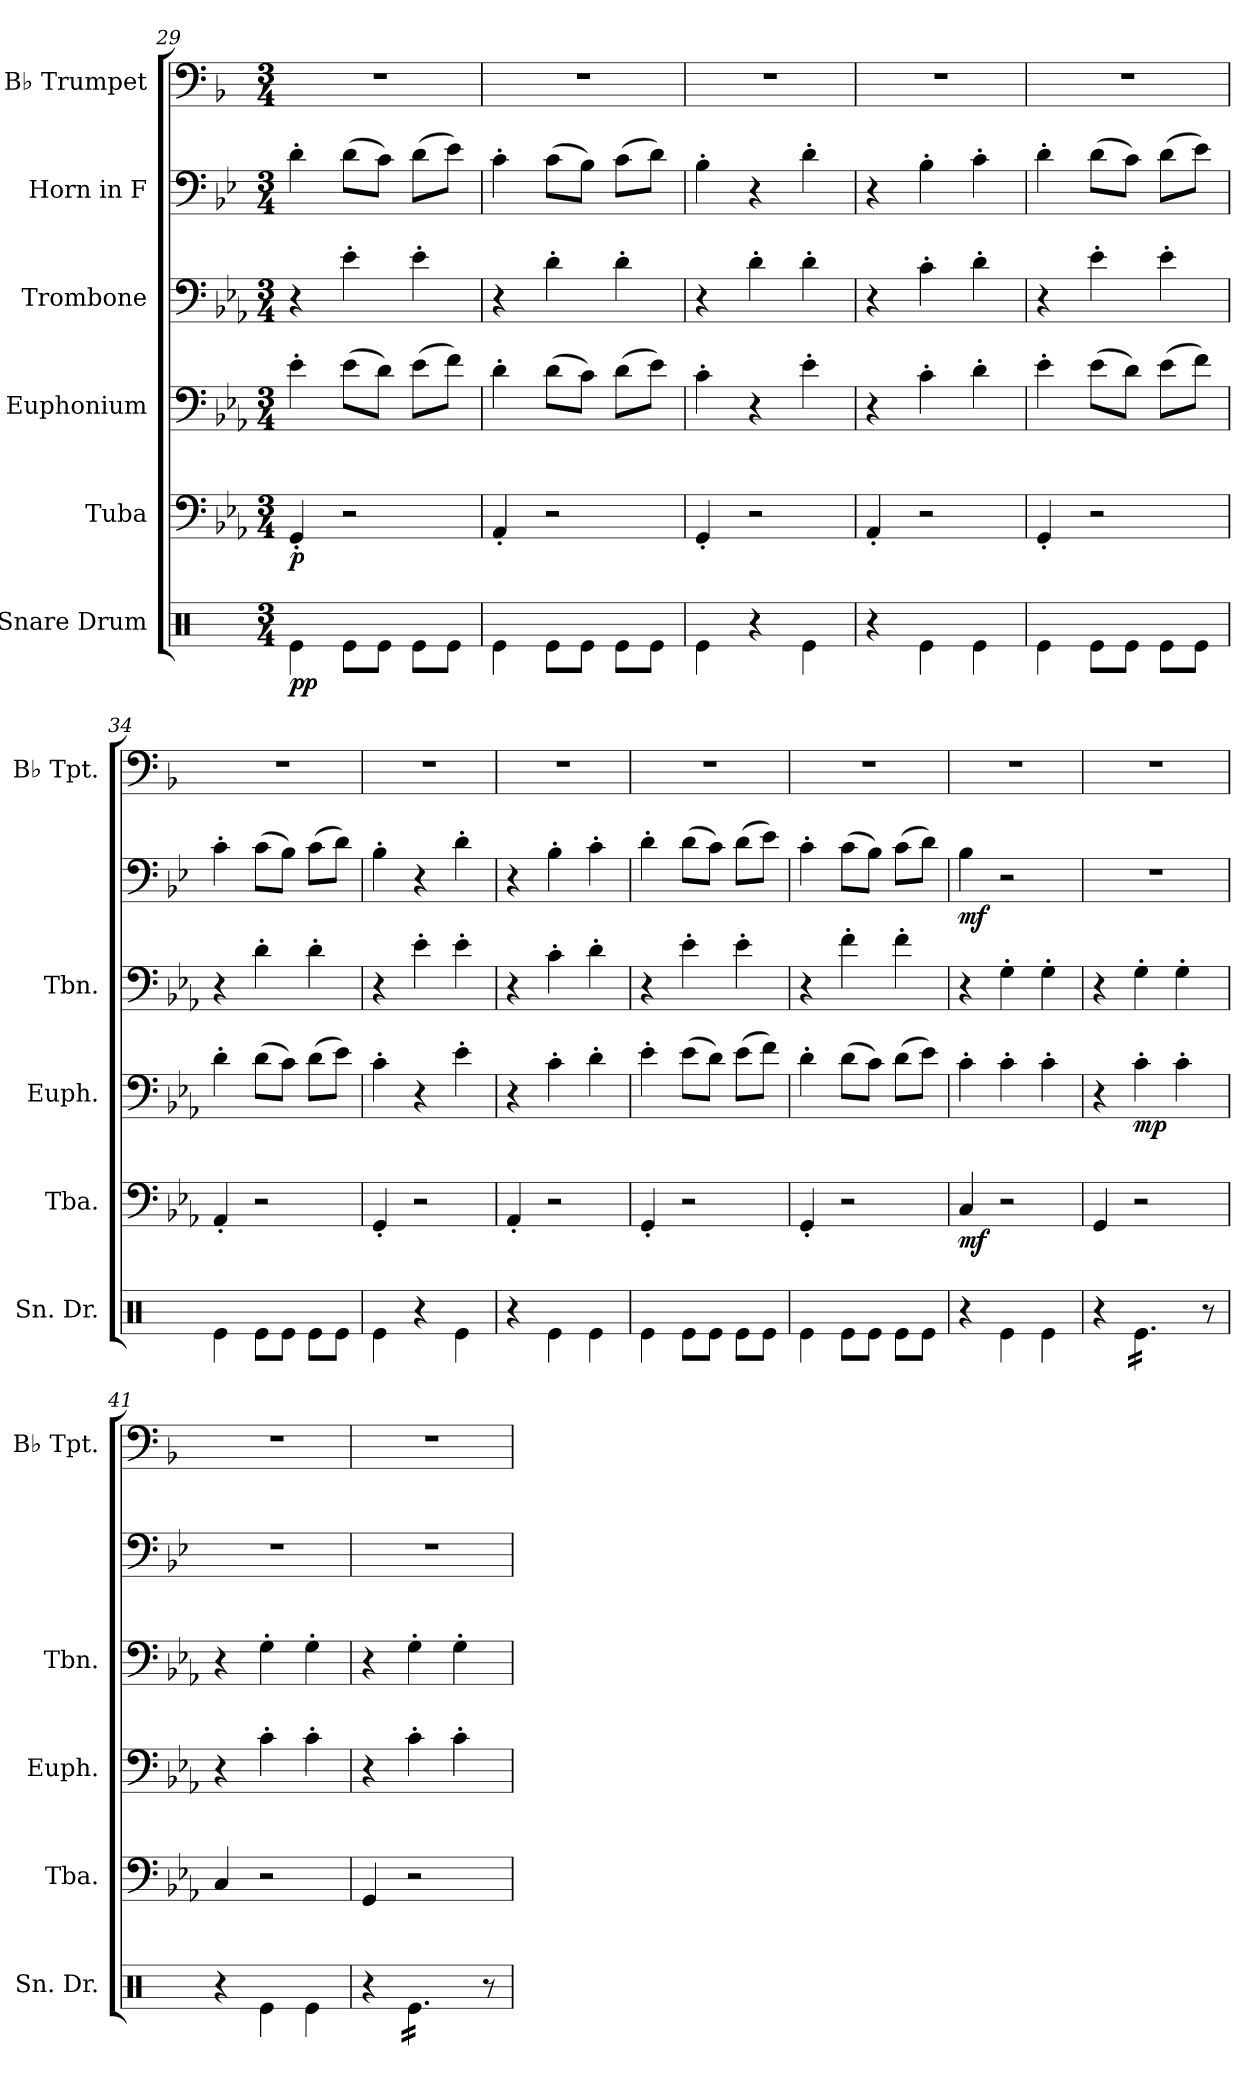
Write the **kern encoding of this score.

**kern	**dynam	**kern	**dynam	**kern	**dynam	**kern	**kern	**dynam	**kern
*part6	*part6	*part5	*part5	*part4	*part4	*part3	*part2	*part2	*part1
*staff6	*staff6	*staff5	*staff5	*staff4	*staff4	*staff3	*staff2	*staff2	*staff1
*I"Snare Drum	*	*I"Tuba	*	*I"Euphonium	*	*I"Trombone	*I"Horn in F	*	*I"B♭ Trumpet
*I'Sn. Dr.	*	*I'Tba.	*	*I'Euph.	*	*I'Tbn.	*	*	*I'B♭ Tpt.
*clefX	*	*clefF4	*	*clefF4	*	*clefF4	*clefF4	*	*clefF4
*	*	*	*	*	*	*	*ITrd4c7	*	*ITrd1c2
*k[]	*	*k[b-e-a-]	*	*k[b-e-a-]	*	*k[b-e-a-]	*k[b-e-a-]	*	*k[b-e-a-]
*M3/4	*	*M3/4	*	*M3/4	*	*M3/4	*M3/4	*	*M3/4
=29	=29	=29	=29	=29	=29	=29	=29	=29	=29
!	!LO:DY:b	!	!LO:DY:b	!	!	!	!	!	!
4Re\	pp	4GG'/	p	4e-'\	.	4r	4G'\	.	2.r
8Re\L	.	2r	.	(8e-\L	.	4e-'\	(8G\L	.	.
8Re\J	.	.	.	8d\J)	.	.	8F\J)	.	.
8Re\L	.	.	.	(8e-\L	.	4e-'\	(8G\L	.	.
8Re\J	.	.	.	8f\J)	.	.	8A-\J)	.	.
=30	=30	=30	=30	=30	=30	=30	=30	=30	=30
4Re\	.	4AA-'/	.	4d'\	.	4r	4F'\	.	2.r
8Re\L	.	2r	.	(8d\L	.	4d'\	(8F\L	.	.
8Re\J	.	.	.	8c\J)	.	.	8E-\J)	.	.
8Re\L	.	.	.	(8d\L	.	4d'\	(8F\L	.	.
8Re\J	.	.	.	8e-\J)	.	.	8G\J)	.	.
=31	=31	=31	=31	=31	=31	=31	=31	=31	=31
4Re\	.	4GG'/	.	4c'\	.	4r	4E-'\	.	2.r
4r	.	2r	.	4r	.	4d'\	4r	.	.
4Re\	.	.	.	4e-'\	.	4d'\	4G'\	.	.
=32	=32	=32	=32	=32	=32	=32	=32	=32	=32
4r	.	4AA-'/	.	4r	.	4r	4r	.	2.r
4Re\	.	2r	.	4c'\	.	4c'\	4E-'\	.	.
4Re\	.	.	.	4d'\	.	4d'\	4F'\	.	.
=33	=33	=33	=33	=33	=33	=33	=33	=33	=33
4Re\	.	4GG'/	.	4e-'\	.	4r	4G'\	.	2.r
8Re\L	.	2r	.	(8e-\L	.	4e-'\	(8G\L	.	.
8Re\J	.	.	.	8d\J)	.	.	8F\J)	.	.
8Re\L	.	.	.	(8e-\L	.	4e-'\	(8G\L	.	.
8Re\J	.	.	.	8f\J)	.	.	8A-\J)	.	.
!!LO:LB:g=z
=34	=34	=34	=34	=34	=34	=34	=34	=34	=34
4Re\	.	4AA-'/	.	4d'\	.	4r	4F'\	.	2.r
8Re\L	.	2r	.	(8d\L	.	4d'\	(8F\L	.	.
8Re\J	.	.	.	8c\J)	.	.	8E-\J)	.	.
8Re\L	.	.	.	(8d\L	.	4d'\	(8F\L	.	.
8Re\J	.	.	.	8e-\J)	.	.	8G\J)	.	.
=35	=35	=35	=35	=35	=35	=35	=35	=35	=35
4Re\	.	4GG'/	.	4c'\	.	4r	4E-'\	.	2.r
4r	.	2r	.	4r	.	4e-'\	4r	.	.
4Re\	.	.	.	4e-'\	.	4e-'\	4G'\	.	.
=36	=36	=36	=36	=36	=36	=36	=36	=36	=36
4r	.	4AA-'/	.	4r	.	4r	4r	.	2.r
4Re\	.	2r	.	4c'\	.	4c'\	4E-'\	.	.
4Re\	.	.	.	4d'\	.	4d'\	4F'\	.	.
=37	=37	=37	=37	=37	=37	=37	=37	=37	=37
4Re\	.	4GG'/	.	4e-'\	.	4r	4G'\	.	2.r
8Re\L	.	2r	.	(8e-\L	.	4e-'\	(8G\L	.	.
8Re\J	.	.	.	8d\J)	.	.	8F\J)	.	.
8Re\L	.	.	.	(8e-\L	.	4e-'\	(8G\L	.	.
8Re\J	.	.	.	8f\J)	.	.	8A-\J)	.	.
=38	=38	=38	=38	=38	=38	=38	=38	=38	=38
4Re\	.	4GG'/	.	4d'\	.	4r	4F'\	.	2.r
8Re\L	.	2r	.	(8d\L	.	4f'\	(8F\L	.	.
8Re\J	.	.	.	8c\J)	.	.	8E-\J)	.	.
8Re\L	.	.	.	(8d\L	.	4f'\	(8F\L	.	.
8Re\J	.	.	.	8e-\J)	.	.	8G\J)	.	.
=39	=39	=39	=39	=39	=39	=39	=39	=39	=39
!	!	!	!LO:DY:b	!	!	!	!	!LO:DY:b	!
4r	.	4C/	mf	4c'\	.	4r	4E-\	mf	2.r
4Re\	.	2r	.	4c'\	.	4G'\	2r	.	.
4Re\	.	.	.	4c'\	.	4G'\	.	.	.
=40	=40	=40	=40	=40	=40	=40	=40	=40	=40
4r	.	4GG/	.	4r	.	4r	2.r	.	2.r
!	!	!	!	!	!LO:DY:b	!	!	!	!
*tremolo	*	*	*	*	*	*	*	*	*
16Re\LL	.	2r	.	4c'\	mp	4G'\	.	.	.
16Re\	.	.	.	.	.	.	.	.	.
16Re\	.	.	.	.	.	.	.	.	.
16Re\	.	.	.	.	.	.	.	.	.
16Re\	.	.	.	4c'\	.	4G'\	.	.	.
16Re\JJ	.	.	.	.	.	.	.	.	.
*Xtremolo	*	*	*	*	*	*	*	*	*
8r	.	.	.	.	.	.	.	.	.
!!LO:PB:g=z
=41	=41	=41	=41	=41	=41	=41	=41	=41	=41
4r	.	4C/	.	4r	.	4r	2.r	.	2.r
4Re\	.	2r	.	4c'\	.	4G'\	.	.	.
4Re\	.	.	.	4c'\	.	4G'\	.	.	.
=42	=42	=42	=42	=42	=42	=42	=42	=42	=42
4r	.	4GG/	.	4r	.	4r	2.r	.	2.r
*tremolo	*	*	*	*	*	*	*	*	*
16Re\LL	.	2r	.	4c'\	.	4G'\	.	.	.
16Re\	.	.	.	.	.	.	.	.	.
16Re\	.	.	.	.	.	.	.	.	.
16Re\	.	.	.	.	.	.	.	.	.
16Re\	.	.	.	4c'\	.	4G'\	.	.	.
16Re\JJ	.	.	.	.	.	.	.	.	.
*Xtremolo	*	*	*	*	*	*	*	*	*
8r	.	.	.	.	.	.	.	.	.
=	=	=	=	=	=	=	=	=	=
*-	*-	*-	*-	*-	*-	*-	*-	*-	*-
